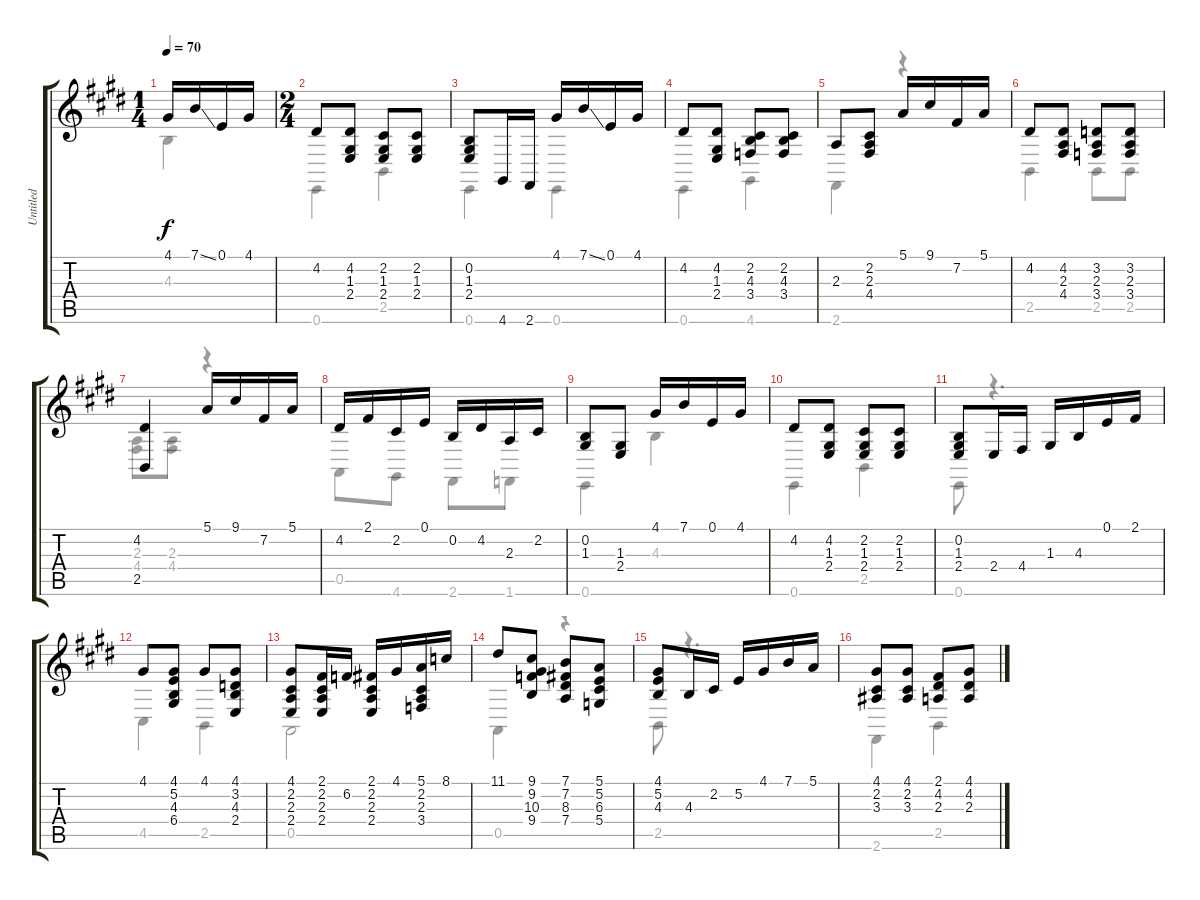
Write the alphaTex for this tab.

\track ("Untitled" "Untitled") {instrument brightacousticpiano}
\staff {score tabs}
\tuning (E4 B3 G3 D3 A2 E2) {hide}
\voice
\ts (1 4)
\tempo 70
\clef g2
\ks e
4.1.16{dy f instrument brightacousticpiano} 7.1{ss}.16 0.1.16 4.1.16 |
\ts (2 4)
\ks c#minor
4.2.8 (4.2 1.3 2.4).8 (2.2 1.3 2.4).8 (2.2 1.3 2.4).8 |
(0.2 1.3 2.4).8 4.6.16 2.6.16 4.1.16 7.1{ss}.16 0.1.16 4.1.16 |
4.2.8 (4.2 1.3 2.4).8 (2.2 4.3 3.4).8 (2.2 4.3 3.4).8 |
\ks e
2.3.8 (2.2 2.3 4.4).8 5.1.16 9.1.16 7.2.16 5.1.16 |
\ks c#minor
4.2.8 (4.2 2.3 4.4).8 (3.2 2.3 3.4).8 (3.2 2.3 3.4).8 |
(4.2 2.5).4 5.1.16 9.1.16 7.2.16 5.1.16 |
4.2.16 2.1.16 2.2.16 0.1.16 0.2.16 4.2.16 2.3.16 2.2.16 |
\ks e
(0.2 1.3).8 (1.3 2.4).8 4.1.16 7.1.16 0.1.16 4.1.16 |
\ks c#minor
4.2.8 (4.2 1.3 2.4).8 (2.2 1.3 2.4).8 (2.2 1.3 2.4).8 |
(0.2 1.3 2.4).8 2.4.16 4.4.16 1.3.16 4.3.16 0.1.16 2.1.16 |
4.1.8 (4.1 5.2 4.3 6.4).8 4.1.8 (4.1 3.2 4.3 2.4).8 |
\ks e
(4.1 2.2 2.3 2.4).8 (2.1 2.2 2.3 2.4).16 6.2.16 (2.1 2.2 2.3 2.4).16 4.1.16 (5.1 2.2 2.3 3.4).16 8.1.16 |
\ks c#minor
11.1.8 (9.1 9.2 10.3 9.4).8 (7.1 7.2 8.3 7.4).8 (5.1 5.2 6.3 5.4).8 |
(4.1 5.2 4.3).8 4.3.16 2.2.16 5.2.16 4.1.16 7.1.16 5.1.16 |
(4.1 2.2 3.3).8 (4.1 2.2 3.3).8 (2.1 4.2 2.3).8 (4.1 4.2 2.3).8
\voice
\clef g2
\ottava regular
\simile none
\ks e
4.3.4{dy f} |
\ks c#minor
0.6.4 2.5.4 |
0.6.4 0.6.4 |
0.6.4 4.6.4 |
\ks e
2.6.4 r.4 |
\ks c#minor
2.5.4 2.5.8 2.5.8 |
(2.3 4.4).8 (2.3 4.4).8 r.4 |
0.5.8 4.6.8 2.6.8 1.6.8 |
\ks e
0.6.4 4.3.4 |
\ks c#minor
0.6.4 2.5.4 |
0.6.8 r.4{d} |
4.5.4 2.5.4 |
\ks e
0.5.2 |
\ks c#minor
0.5.4 r.4 |
2.5.8 r.4{d} |
2.6.4 2.5.4
